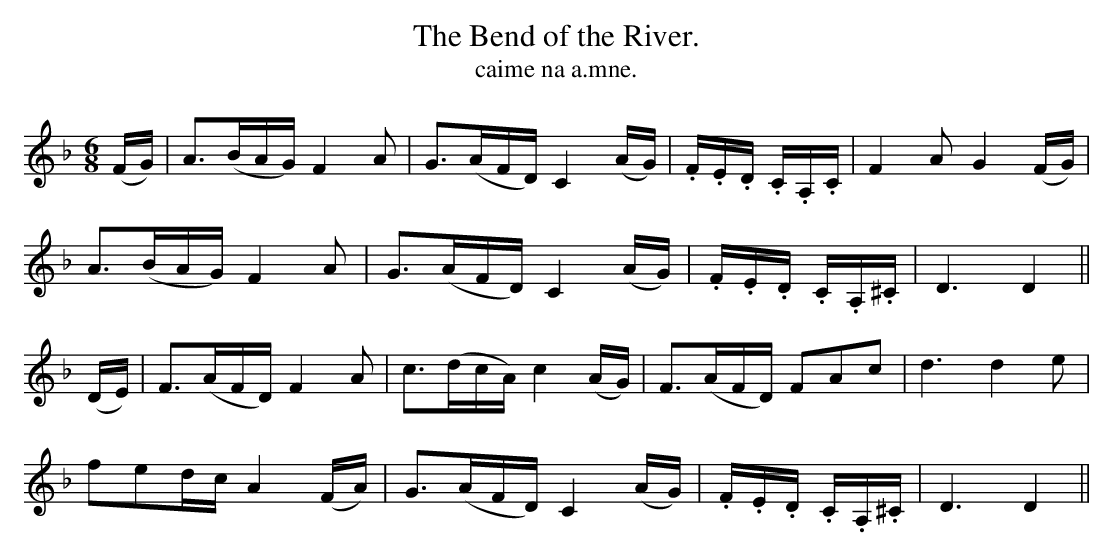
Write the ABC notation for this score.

X:1
T: Bend of the River., The
T: caime na a.mne.
M: 6/8
L: 1/16
K: Dm
(FG)|A3(BAG) F4 A2|G3(AFD) C4 (AG)|.F.E.D .C.A,.C|F4 A2G4 (FG)|
A3(BAG) F4 A2|G3(AFD) C4 (AG)|.F.E.D .C.A,.^C|D6 D4||
(DE)|F3(AFD) F4 A2|c3(dcA) c4 (AG)|F3(AFD) F2A2c2|d6 d4 e2|
f2e2dc A4 (FA)|G3(AFD) C4 (AG)|.F.E.D .C.A,.^C|D6 D4||
